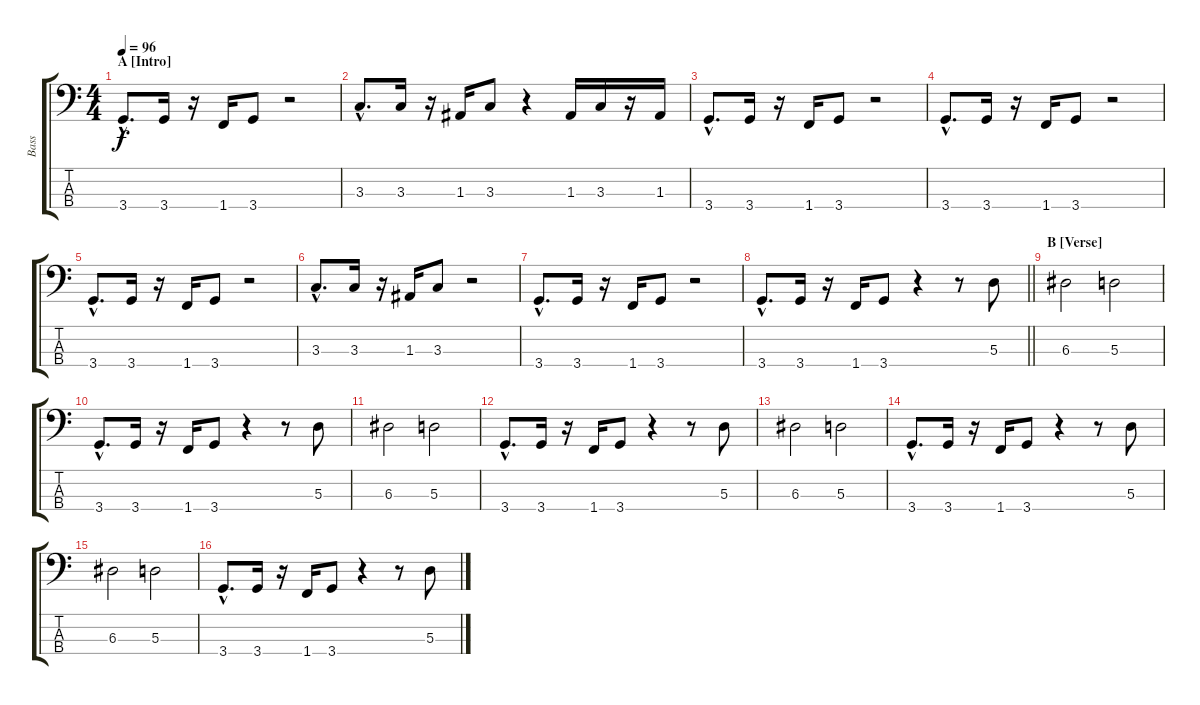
\track ("Bass" "Bass") {instrument electricbasspick}
\staff {score tabs}
\tuning (G2 D2 A1 E1) {hide}
\ts (4 4)
\section ("" "A [Intro]")
\tempo 96
\clef f4
\ks c
3.4{hac}.8{d dy f instrument electricbasspick} 3.4.16 r.16 1.4.16 3.4.8 r.2 |
3.3{hac}.8{d} 3.3.16 r.16 1.3.16 3.3.8 r.4 1.3.16 3.3.16 r.16 1.3.16 |
3.4{hac}.8{d} 3.4.16 r.16 1.4.16 3.4.8 r.2 |
3.4{hac}.8{d} 3.4.16 r.16 1.4.16 3.4.8 r.2 |
3.4{hac}.8{d} 3.4.16 r.16 1.4.16 3.4.8 r.2 |
3.3{hac}.8{d} 3.3.16 r.16 1.3.16 3.3.8 r.2 |
3.4{hac}.8{d} 3.4.16 r.16 1.4.16 3.4.8 r.2 |
\barLineRight lightlight
3.4{hac}.8{d} 3.4.16 r.16 1.4.16 3.4.8 r.4 r.8 5.3.8 |
\section ("" "B [Verse]")
6.3.2 5.3.2 |
3.4{hac}.8{d} 3.4.16 r.16 1.4.16 3.4.8 r.4 r.8 5.3.8 |
6.3.2 5.3.2 |
3.4{hac}.8{d} 3.4.16 r.16 1.4.16 3.4.8 r.4 r.8 5.3.8 |
6.3.2 5.3.2 |
3.4{hac}.8{d} 3.4.16 r.16 1.4.16 3.4.8 r.4 r.8 5.3.8 |
6.3.2 5.3.2 |
3.4{hac}.8{d} 3.4.16 r.16 1.4.16 3.4.8 r.4 r.8 5.3.8
